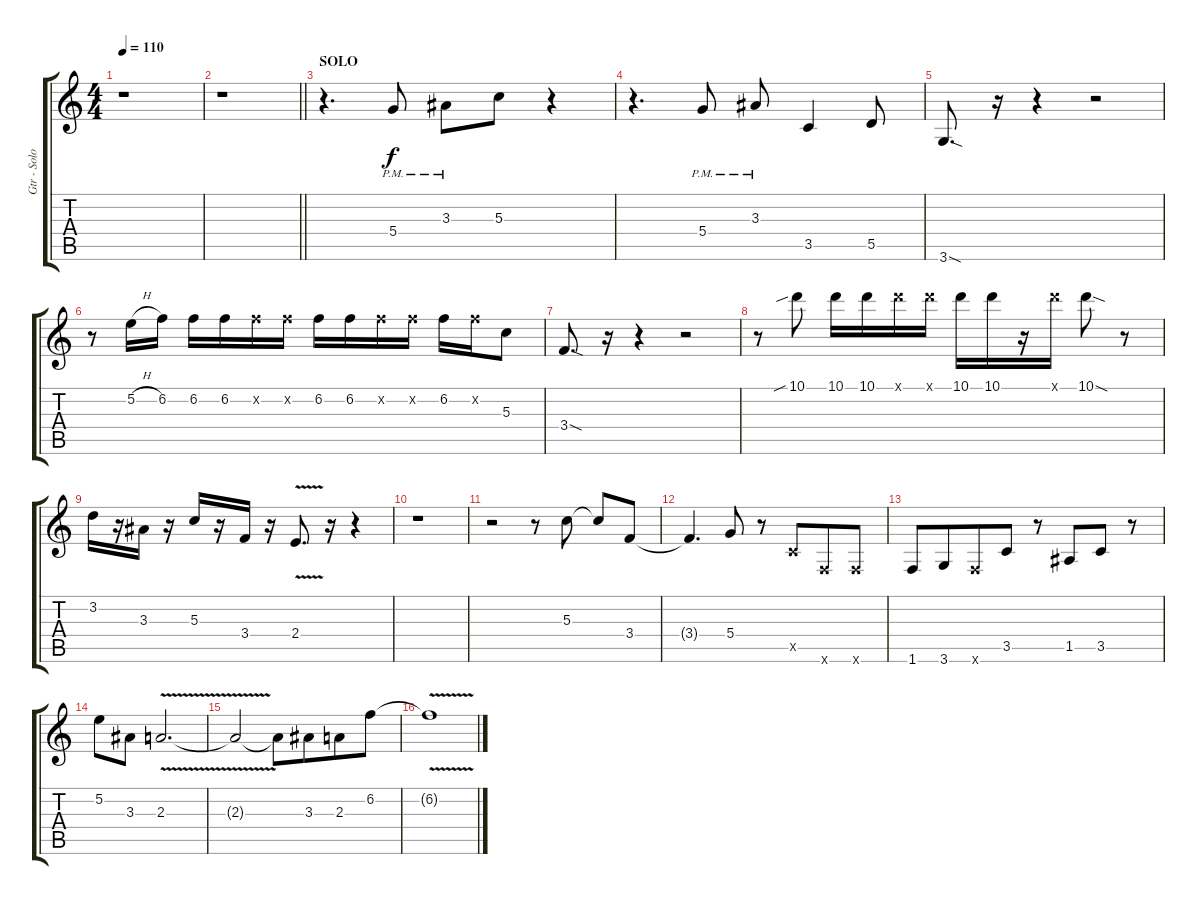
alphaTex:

\track ("Gtr - Solo" "Gtr - Solo") {instrument overdrivenguitar}
\staff {score tabs}
\tuning (E4 B3 G3 D3 A2 E2) {hide}
\ts (4 4)
\tempo 110
\clef g2
\ks c
r.1{dy f} |
\barLineRight lightlight
r.1 |
\section ("" "SOLO")
r.4{d} 5.4{pm}.8 3.3{pm}.8 5.3.8 r.4 |
r.4{d} 5.4{pm}.8 3.3{pm}.8 3.5.4 5.5.8 |
3.6{sod}.8{d} r.16 r.4 r.2 |
r.8 5.2{h}.16 6.2.16 6.2.16 6.2.16 6.2{x}.16 6.2{x}.16 6.2.16 6.2.16 6.2{x}.16 6.2{x}.16 6.2.16 6.2{x}.16 5.3.8 |
3.4{sod}.8{d} r.16 r.4 r.2 |
r.8 10.1{sib}.8 10.1.16 10.1.16 10.1{x}.16 10.1{x}.16 10.1.16 10.1.16 r.16 10.1{x}.16 10.1{sod}.8 r.8 |
3.2.16 r.16 3.3.16 r.16 5.3.16 r.16 3.4.16 r.16 2.4{v}.8{d} r.16 r.4 |
r.1 |
r.2 r.8 5.3.8 5.3{t}.8 3.4.8 |
3.4{t}.4{d} 5.4.8 r.8 3.5{x}.8{beam merge} 1.6{x}.8 1.6{x}.8 |
1.6.8 3.6.8{beam merge} 1.6{x}.8 3.5.8 r.8 1.5.8{beam merge} 3.5.8 r.8 |
5.2.8 3.3.8 2.3{v}.2{d} |
2.3{t}.2 2.3{t}.8 3.3.8{beam merge} 2.3.8 6.2.8 |
6.2{v t}.1
